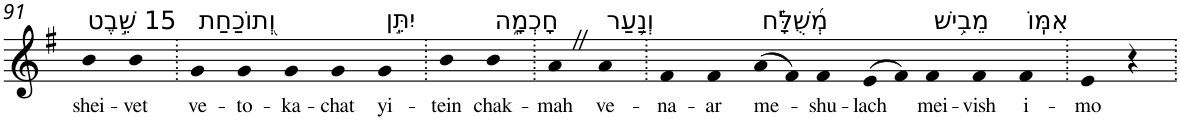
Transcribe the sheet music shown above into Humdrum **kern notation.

**kern	**text
*part1	*part1
*staff1	*staff1
*I"Piano	*
*I'Pno	*
!!LO:PB:g=z
*clefG2	*
*k[f#]	*
*G:	*
=91	=91
!LO:TX:a:t=15 שֵׁ֣בֶט	!
!	!LO:LY:b
4b	shei-
!	!LO:LY:b
4b	-vet
=92.	=92.
!LO:TX:a:t=וְ֭תוֹכַחַת	!
!	!LO:LY:b
4g	ve-
!	!LO:LY:b
4g	-to-
!	!LO:LY:b
4g	-ka-
!	!LO:LY:b
4g	-chat
!LO:TX:a:t=יִתֵּ֣ן	!
!	!LO:LY:b
4g	yi-
=93.	=93.
!	!LO:LY:b
4b	-tein
!LO:TX:a:t=חָכְמָ֑ה	!
!	!LO:LY:b
4b	chak-
=94.	=94.
!	!LO:LY:b
4aZ	-mah
!LO:TX:a:t=וְנַ֥עַר	!
!	!LO:LY:b
4a	ve-
=95.	=95.
!	!LO:LY:b
4f#	-na-
!	!LO:LY:b
4f#	-ar
!LO:TX:a:t=מְ֝שֻׁלָּ֗ח	!
!	!LO:LY:b
(>8a	me-
8f#)	.
!	!LO:LY:b
4f#	-shu-
!	!LO:LY:b
(>8e	-lach
8f#)	.
!LO:TX:a:t=מֵבִ֥ישׁ	!
!	!LO:LY:b
4f#	mei-
!	!LO:LY:b
4f#	-vish
!LO:TX:a:t=אִמּֽוֹ	!
!	!LO:LY:b
4f#	i-
=96.	=96.
!	!LO:LY:b
4e	-mo
4r	.
=.	=.
*-	*-
